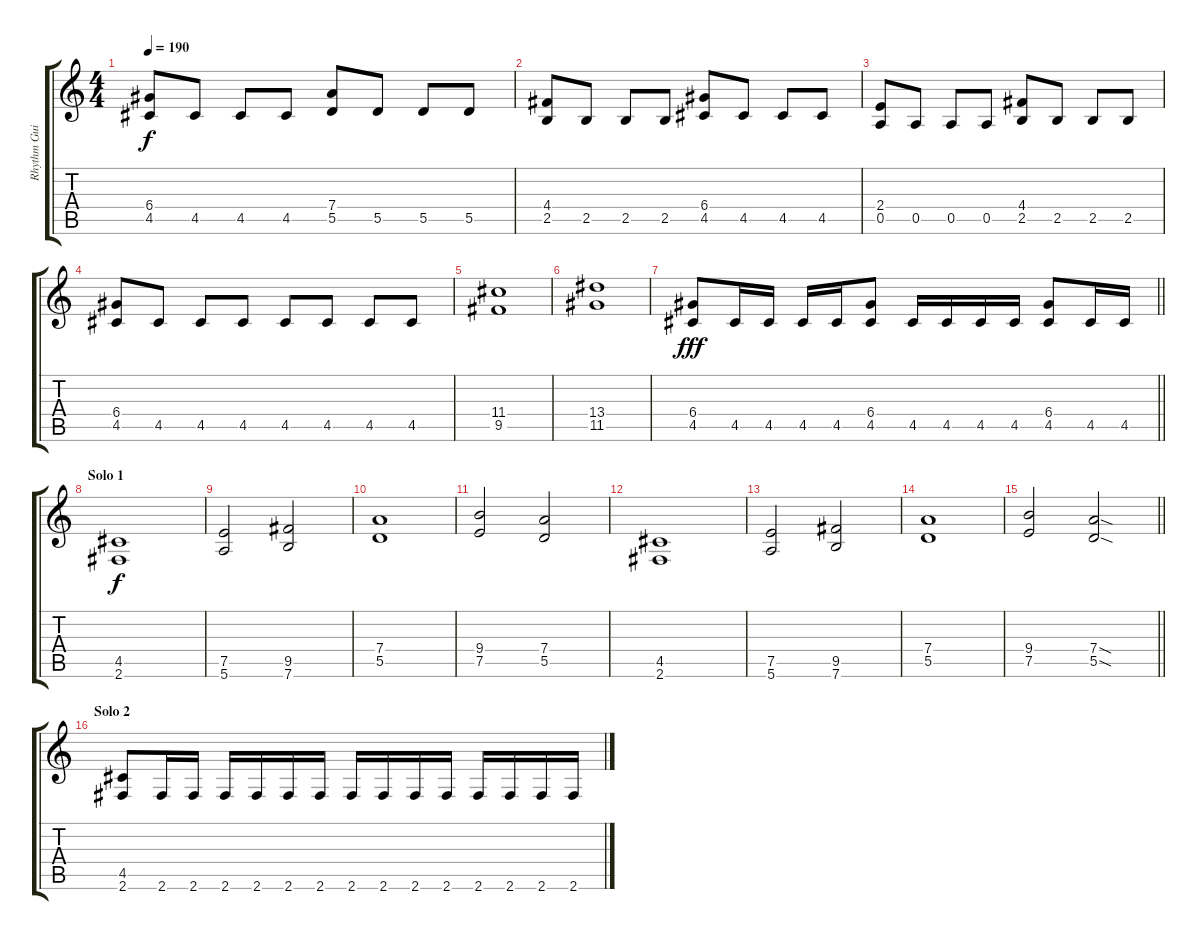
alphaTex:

\track ("Rhythm Guitar" "Rhythm Gui") {instrument distortionguitar}
\staff {score tabs}
\tuning (E4 B3 G3 D3 A2 E2) {hide}
\ts (4 4)
\tempo 190
\clef g2
\ks c
(6.4 4.5).8{dy f} 4.5.8 4.5.8 4.5.8 (7.4 5.5).8 5.5.8 5.5.8 5.5.8 |
(4.4 2.5).8 2.5.8 2.5.8 2.5.8 (6.4 4.5).8 4.5.8 4.5.8 4.5.8 |
(2.4 0.5).8 0.5.8 0.5.8 0.5.8 (4.4 2.5).8 2.5.8 2.5.8 2.5.8 |
(6.4 4.5).8 4.5.8 4.5.8 4.5.8 4.5.8 4.5.8 4.5.8 4.5.8 |
(11.4 9.5).1 |
(13.4 11.5).1 |
\barLineRight lightlight
(6.4 4.5).8{dy fff} 4.5.16 4.5.16 4.5.16 4.5.16 (6.4 4.5).8 4.5.16 4.5.16 4.5.16 4.5.16 (6.4 4.5).8 4.5.16 4.5.16 |
\section ("" "Solo 1")
(4.5 2.6).1{dy f} |
(7.5 5.6).2 (9.5 7.6).2 |
(7.4 5.5).1 |
(9.4 7.5).2 (7.4 5.5).2 |
(4.5 2.6).1 |
(7.5 5.6).2 (9.5 7.6).2 |
(7.4 5.5).1 |
\barLineRight lightlight
(9.4 7.5).2 (7.4{sod} 5.5{sod}).2 |
\section ("" "Solo 2")
(4.5 2.6).8 2.6.16 2.6.16 2.6.16 2.6.16 2.6.16 2.6.16 2.6.16 2.6.16 2.6.16 2.6.16 2.6.16 2.6.16 2.6.16 2.6.16
